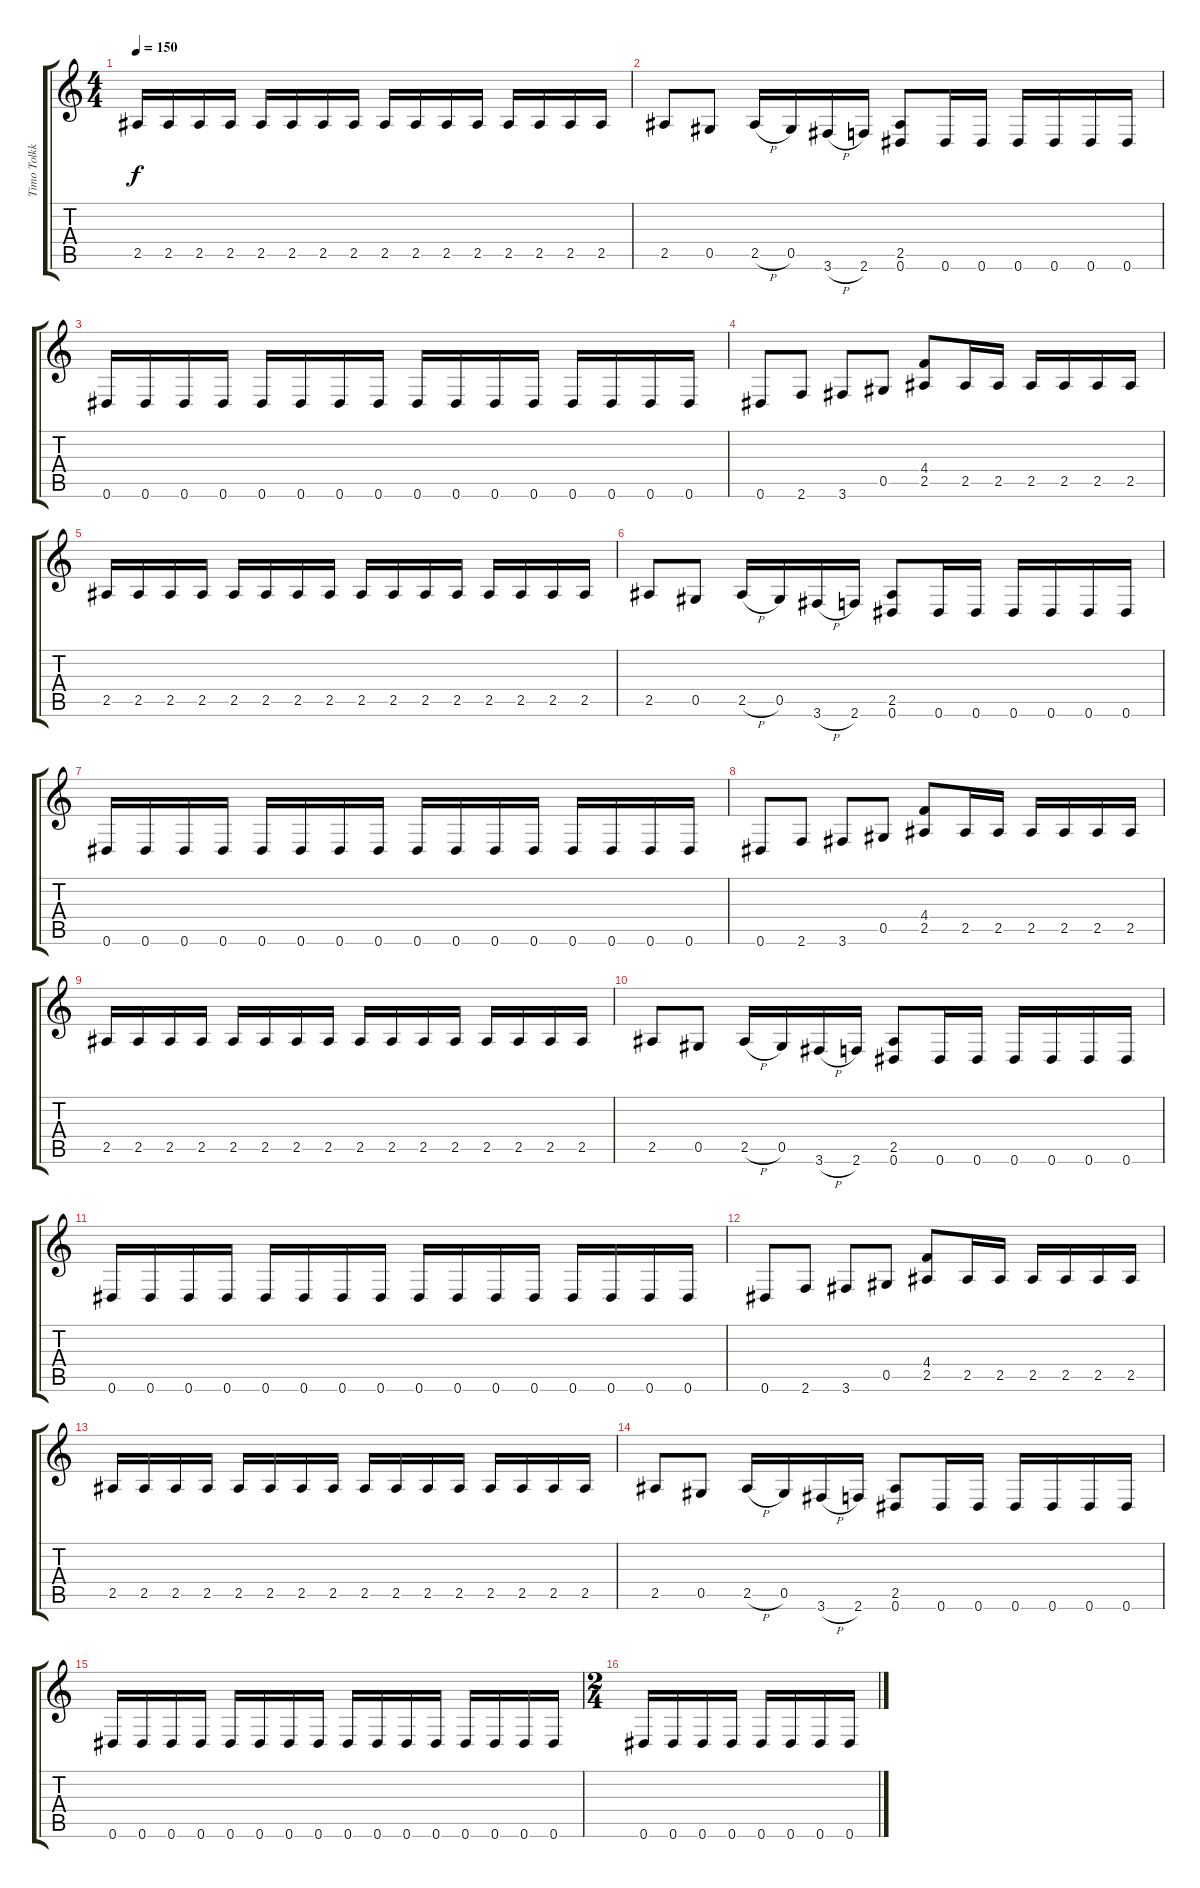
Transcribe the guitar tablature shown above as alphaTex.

\track ("Timo Tolkki" "Timo Tolkk") {instrument distortionguitar}
\staff {score tabs}
\tuning (Eb4 Bb3 Gb3 Db3 Ab2 Eb2) {hide}
\ts (4 4)
\tempo 150
\clef g2
\ks c
2.5.16{dy f} 2.5.16 2.5.16 2.5.16 2.5.16 2.5.16 2.5.16 2.5.16 2.5.16 2.5.16 2.5.16 2.5.16 2.5.16 2.5.16 2.5.16 2.5.16 |
2.5.8 0.5.8 2.5{h}.16 0.5.16 3.6{h}.16 2.6.16 (2.5 0.6).8 0.6.16 0.6.16 0.6.16 0.6.16 0.6.16 0.6.16 |
0.6.16 0.6.16 0.6.16 0.6.16 0.6.16 0.6.16 0.6.16 0.6.16 0.6.16 0.6.16 0.6.16 0.6.16 0.6.16 0.6.16 0.6.16 0.6.16 |
0.6.8 2.6.8 3.6.8 0.5.8 (4.4 2.5).8 2.5.16 2.5.16 2.5.16 2.5.16 2.5.16 2.5.16 |
2.5.16 2.5.16 2.5.16 2.5.16 2.5.16 2.5.16 2.5.16 2.5.16 2.5.16 2.5.16 2.5.16 2.5.16 2.5.16 2.5.16 2.5.16 2.5.16 |
2.5.8 0.5.8 2.5{h}.16 0.5.16 3.6{h}.16 2.6.16 (2.5 0.6).8 0.6.16 0.6.16 0.6.16 0.6.16 0.6.16 0.6.16 |
0.6.16 0.6.16 0.6.16 0.6.16 0.6.16 0.6.16 0.6.16 0.6.16 0.6.16 0.6.16 0.6.16 0.6.16 0.6.16 0.6.16 0.6.16 0.6.16 |
0.6.8 2.6.8 3.6.8 0.5.8 (4.4 2.5).8 2.5.16 2.5.16 2.5.16 2.5.16 2.5.16 2.5.16 |
2.5.16 2.5.16 2.5.16 2.5.16 2.5.16 2.5.16 2.5.16 2.5.16 2.5.16 2.5.16 2.5.16 2.5.16 2.5.16 2.5.16 2.5.16 2.5.16 |
2.5.8 0.5.8 2.5{h}.16 0.5.16 3.6{h}.16 2.6.16 (2.5 0.6).8 0.6.16 0.6.16 0.6.16 0.6.16 0.6.16 0.6.16 |
0.6.16 0.6.16 0.6.16 0.6.16 0.6.16 0.6.16 0.6.16 0.6.16 0.6.16 0.6.16 0.6.16 0.6.16 0.6.16 0.6.16 0.6.16 0.6.16 |
0.6.8 2.6.8 3.6.8 0.5.8 (4.4 2.5).8 2.5.16 2.5.16 2.5.16 2.5.16 2.5.16 2.5.16 |
2.5.16 2.5.16 2.5.16 2.5.16 2.5.16 2.5.16 2.5.16 2.5.16 2.5.16 2.5.16 2.5.16 2.5.16 2.5.16 2.5.16 2.5.16 2.5.16 |
2.5.8 0.5.8 2.5{h}.16 0.5.16 3.6{h}.16 2.6.16 (2.5 0.6).8 0.6.16 0.6.16 0.6.16 0.6.16 0.6.16 0.6.16 |
0.6.16 0.6.16 0.6.16 0.6.16 0.6.16 0.6.16 0.6.16 0.6.16 0.6.16 0.6.16 0.6.16 0.6.16 0.6.16 0.6.16 0.6.16 0.6.16 |
\ts (2 4)
0.6.16 0.6.16 0.6.16 0.6.16 0.6.16 0.6.16 0.6.16 0.6.16
